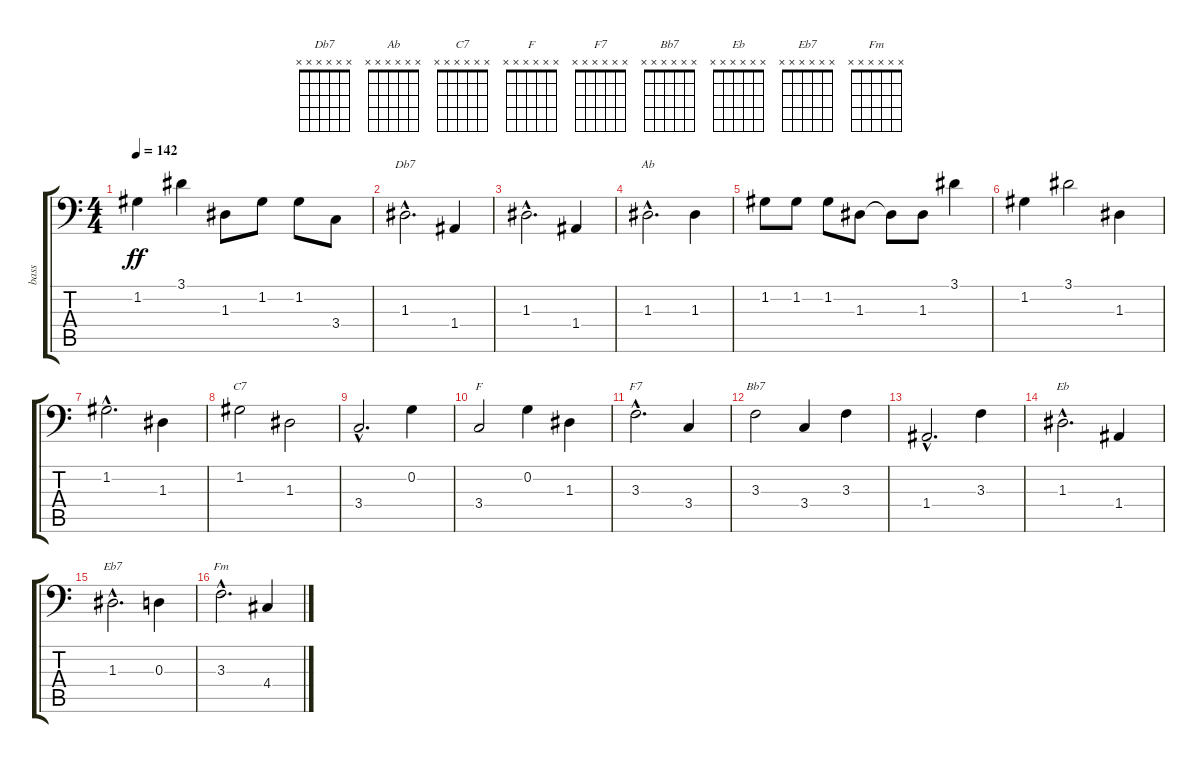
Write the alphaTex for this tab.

\track ("bass" "bass") {instrument acousticbass}
\staff {score tabs}
\tuning (C3 G2 D2 A1 E1 A0) {hide}
\chord ("Db7" x x x x x x) {firstfret 0}
\chord ("Ab" x x x x x x) {firstfret 0}
\chord ("C7" x x x x x x) {firstfret 0}
\chord ("F" x x x x x x) {firstfret 0}
\chord ("F7" x x x x x x) {firstfret 0}
\chord ("Bb7" x x x x x x) {firstfret 0}
\chord ("Eb" x x x x x x) {firstfret 0}
\chord ("Eb7" x x x x x x) {firstfret 0}
\chord ("Fm" x x x x x x) {firstfret 0}
\ts (4 4)
\tempo 142
\clef f4
\ks c
1.2.4{dy ff} 3.1.4 1.3.8 1.2.8 1.2.8 3.4.8 |
1.3{hac}.2{d ch "Db7"} 1.4.4 |
1.3{hac}.2{d} 1.4.4 |
1.3{hac}.2{d ch "Ab"} 1.3.4 |
1.2.8 1.2.8 1.2.8 1.3.8 1.3{t}.8 1.3.8 3.1.4 |
1.2.4 3.1.2 1.3.4 |
1.2{hac}.2{d} 1.3.4 |
1.2.2{ch "C7"} 1.3.2 |
3.4{hac}.2{d} 0.2.4 |
3.4.2{ch "F"} 0.2.4 1.3.4 |
3.3{hac}.2{d ch "F7"} 3.4.4 |
3.3.2{ch "Bb7"} 3.4.4 3.3.4 |
1.4{hac}.2{d} 3.3.4 |
1.3{hac}.2{d ch "Eb"} 1.4.4 |
1.3{hac}.2{d ch "Eb7"} 0.3.4 |
3.3{hac}.2{d ch "Fm"} 4.4.4
